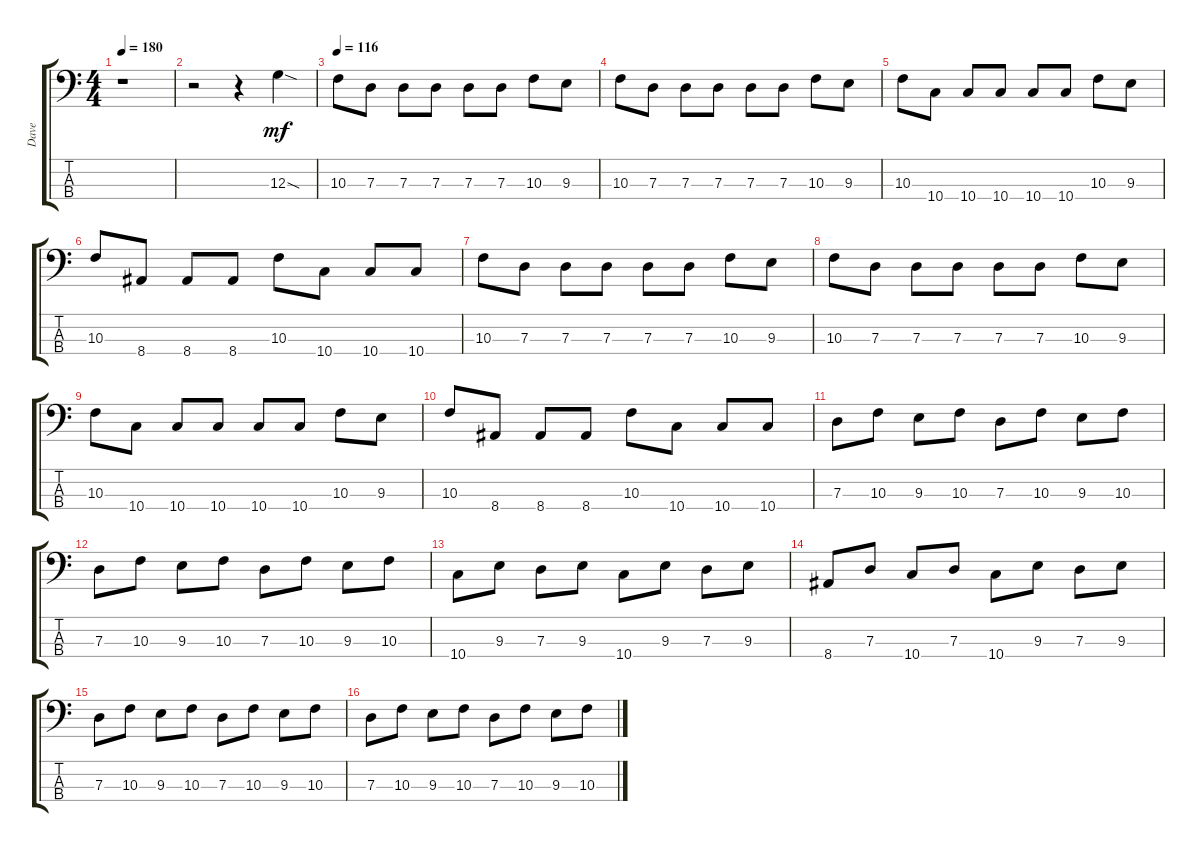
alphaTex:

\track ("Dave" "Dave") {instrument electricbasspick}
\staff {score tabs}
\tuning (F2 C2 G1 D1) {hide}
\ts (4 4)
\tempo 180
\clef f4
\ks c
r.1{dy mf} |
r.2 r.4 12.3{sod}.4 |
\tempo 116
10.3.8 7.3.8 7.3.8 7.3.8 7.3.8 7.3.8 10.3.8 9.3.8 |
10.3.8 7.3.8 7.3.8 7.3.8 7.3.8 7.3.8 10.3.8 9.3.8 |
10.3.8 10.4.8 10.4.8 10.4.8 10.4.8 10.4.8 10.3.8 9.3.8 |
10.3.8 8.4.8 8.4.8 8.4.8 10.3.8 10.4.8 10.4.8 10.4.8 |
10.3.8 7.3.8 7.3.8 7.3.8 7.3.8 7.3.8 10.3.8 9.3.8 |
10.3.8 7.3.8 7.3.8 7.3.8 7.3.8 7.3.8 10.3.8 9.3.8 |
10.3.8 10.4.8 10.4.8 10.4.8 10.4.8 10.4.8 10.3.8 9.3.8 |
10.3.8 8.4.8 8.4.8 8.4.8 10.3.8 10.4.8 10.4.8 10.4.8 |
7.3.8 10.3.8 9.3.8 10.3.8 7.3.8 10.3.8 9.3.8 10.3.8 |
7.3.8 10.3.8 9.3.8 10.3.8 7.3.8 10.3.8 9.3.8 10.3.8 |
10.4.8 9.3.8 7.3.8 9.3.8 10.4.8 9.3.8 7.3.8 9.3.8 |
8.4.8 7.3.8 10.4.8 7.3.8 10.4.8 9.3.8 7.3.8 9.3.8 |
7.3.8 10.3.8 9.3.8 10.3.8 7.3.8 10.3.8 9.3.8 10.3.8 |
7.3.8 10.3.8 9.3.8 10.3.8 7.3.8 10.3.8 9.3.8 10.3.8
